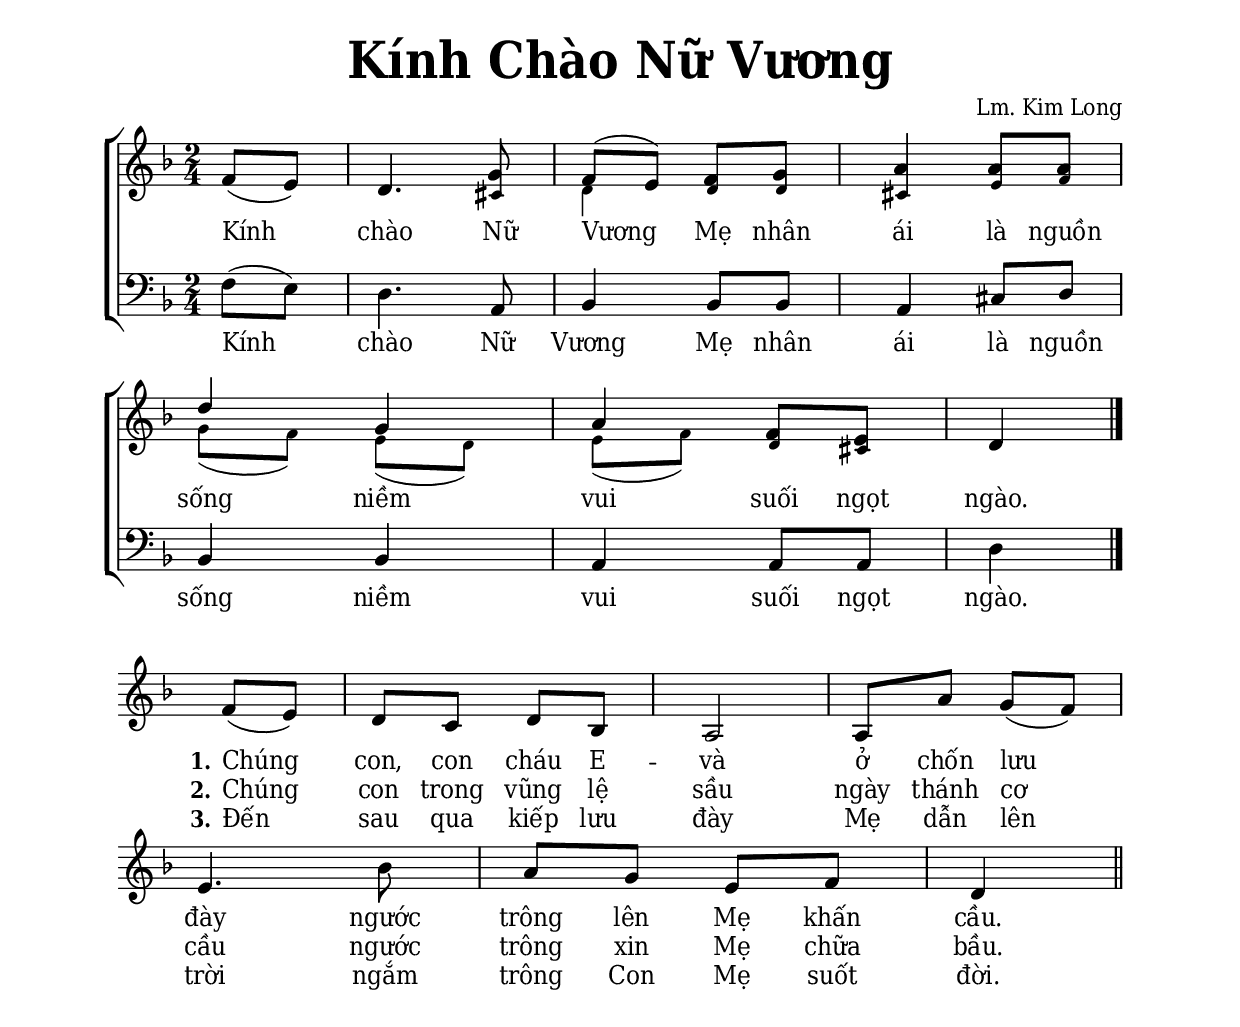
% Cài đặt chung
\version "2.22.1"
\include "english.ly"

\header {
  title = \markup { \fontsize #3 "Kính Chào Nữ Vương" }
  composer = "Lm. Kim Long"
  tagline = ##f
}

% Nhạc
% Đổi kích thước nốt cho bè phụ
notBePhu =
#(define-music-function (font-size music) (number? ly:music?)
   (for-some-music
     (lambda (m)
       (if (music-is-of-type? m 'rhythmic-event)
           (begin
             (set! (ly:music-property m 'tweaks)
                   (cons `(font-size . ,font-size)
                         (ly:music-property m 'tweaks)))
             #t)
           #f))
     music)
   music)

nhacDiepKhucSop = \relative c' {
  \partial 4 f8 (e) |
  d4. g8 |
  f (e) f g |
  a4 a8 a |
  d4 g, |
  a f8 e |
  d4 \bar "|."
}

nhacDiepKhucAlto = \relative c' {
  f8 (e) |
  d4. cs8 |
  d4 d8 d |
  cs4 e8 f |
  g (f) e (d) |
  e (f) d cs |
  d4
}

nhacDiepKhucBas = \relative c {
  f8 (e) |
  d4. a8 |
  bf4 bf8 bf |
  a4 cs8 d |
  bf4 bf |
  a a8 a |
  d4
}

nhacPhienKhuc = \relative c' {
  \partial 4 f8 (e) |
  d c d bf |
  a2 |
  a8 a' g (f) |
  e4. bf'8 |
  a g e f |
  d4 \bar "||"
}

% Lời
loiDiepKhucSop = \lyricmode {
  Kính chào Nữ Vương Mẹ nhân ái
  là nguồn sống niềm vui suối ngọt ngào.
}

loiDiepKhucBas = \lyricmode {
  Kính chào Nữ Vương Mẹ nhân ái
  là nguồn sống niềm vui suối ngọt ngào.
}

loiPhienKhucMot = \lyricmode {
  \set stanza = #"1."
  Chúng con, con cháu E -- và ở chốn lưu đày
  ngước trông lên Mẹ khấn cầu.
}

loiPhienKhucHai = \lyricmode {
  \set stanza = #"2."
  Chúng con trong vũng lệ sầu
  ngày thánh cơ cầu ngước trông xin Mẹ chữa bầu.
}

loiPhienKhucBa = \lyricmode {
  \set stanza = #"3."
  Đến sau qua kiếp lưu đày
  Mẹ dẫn lên trời ngắm trông Con Mẹ suốt đời.
}

% Dàn trang
\paper {
  #(set-paper-size "a4")
  top-margin = 20\mm
  bottom-margin = 20\mm
  left-margin = 20\mm
  right-margin = 20\mm
  indent = #0
  #(define fonts
    (make-pango-font-tree
      "Deja Vu Serif Condensed"
      "Deja Vu Serif Condensed"
      "Deja Vu Serif Condensed"
      (/ 20 20)))
  print-page-number = #f
  %page-count = #2
  %systems-per-page = 5
}

TongNhip = {
  \key f \major \time 2/4
  \set Timing.beamExceptions = #'()
  \set Timing.baseMoment = #(ly:make-moment 1/4)
}

% Đổi kích thước nốt cho bè phụ
notBePhu =
#(define-music-function (font-size music) (number? ly:music?)
   (for-some-music
     (lambda (m)
       (if (music-is-of-type? m 'rhythmic-event)
           (begin
             (set! (ly:music-property m 'tweaks)
                   (cons `(font-size . ,font-size)
                         (ly:music-property m 'tweaks)))
             #t)
           #f))
     music)
   music)
\score {
  \new ChoirStaff <<
    \new Staff \with {
        \consists "Merge_rests_engraver"
        printPartCombineTexts = ##f
      }
      <<
      \new Voice \TongNhip \partCombine 
        \nhacDiepKhucSop
        \notBePhu -2 { \nhacDiepKhucAlto }
      \new NullVoice = beSop \nhacDiepKhucSop
      \new Lyrics \lyricsto beSop \loiDiepKhucSop
      >>
    \new Staff <<
        \clef "bass"
        \new Voice = beBas {
          \TongNhip \nhacDiepKhucBas
        }
      \new Lyrics \lyricsto beBas \loiDiepKhucBas
    >>
  >>
  \layout {
    \override Lyrics.LyricSpace.minimum-distance = #2.0
    \override Score.BarNumber.break-visibility = ##(#f #f #f)
    \override Score.SpacingSpanner.uniform-stretching = ##t
  }
}

\score {
  \new ChoirStaff <<
    \new Staff
      <<
      \new Voice = beSop {
        \TongNhip \nhacPhienKhuc
      }
    >>
    \new Lyrics \lyricsto beSop \loiPhienKhucMot
    \new Lyrics \lyricsto beSop \loiPhienKhucHai
    \new Lyrics \lyricsto beSop \loiPhienKhucBa
  >>
  \layout {
    \override Staff.TimeSignature.transparent = ##t
    \override Lyrics.LyricSpace.minimum-distance = #2.0
    \override LyricHyphen.minimum-distance = #2.0
    \override Score.BarNumber.break-visibility = ##(#f #f #f)
    \override Score.SpacingSpanner.uniform-stretching = ##t
  } 
}
